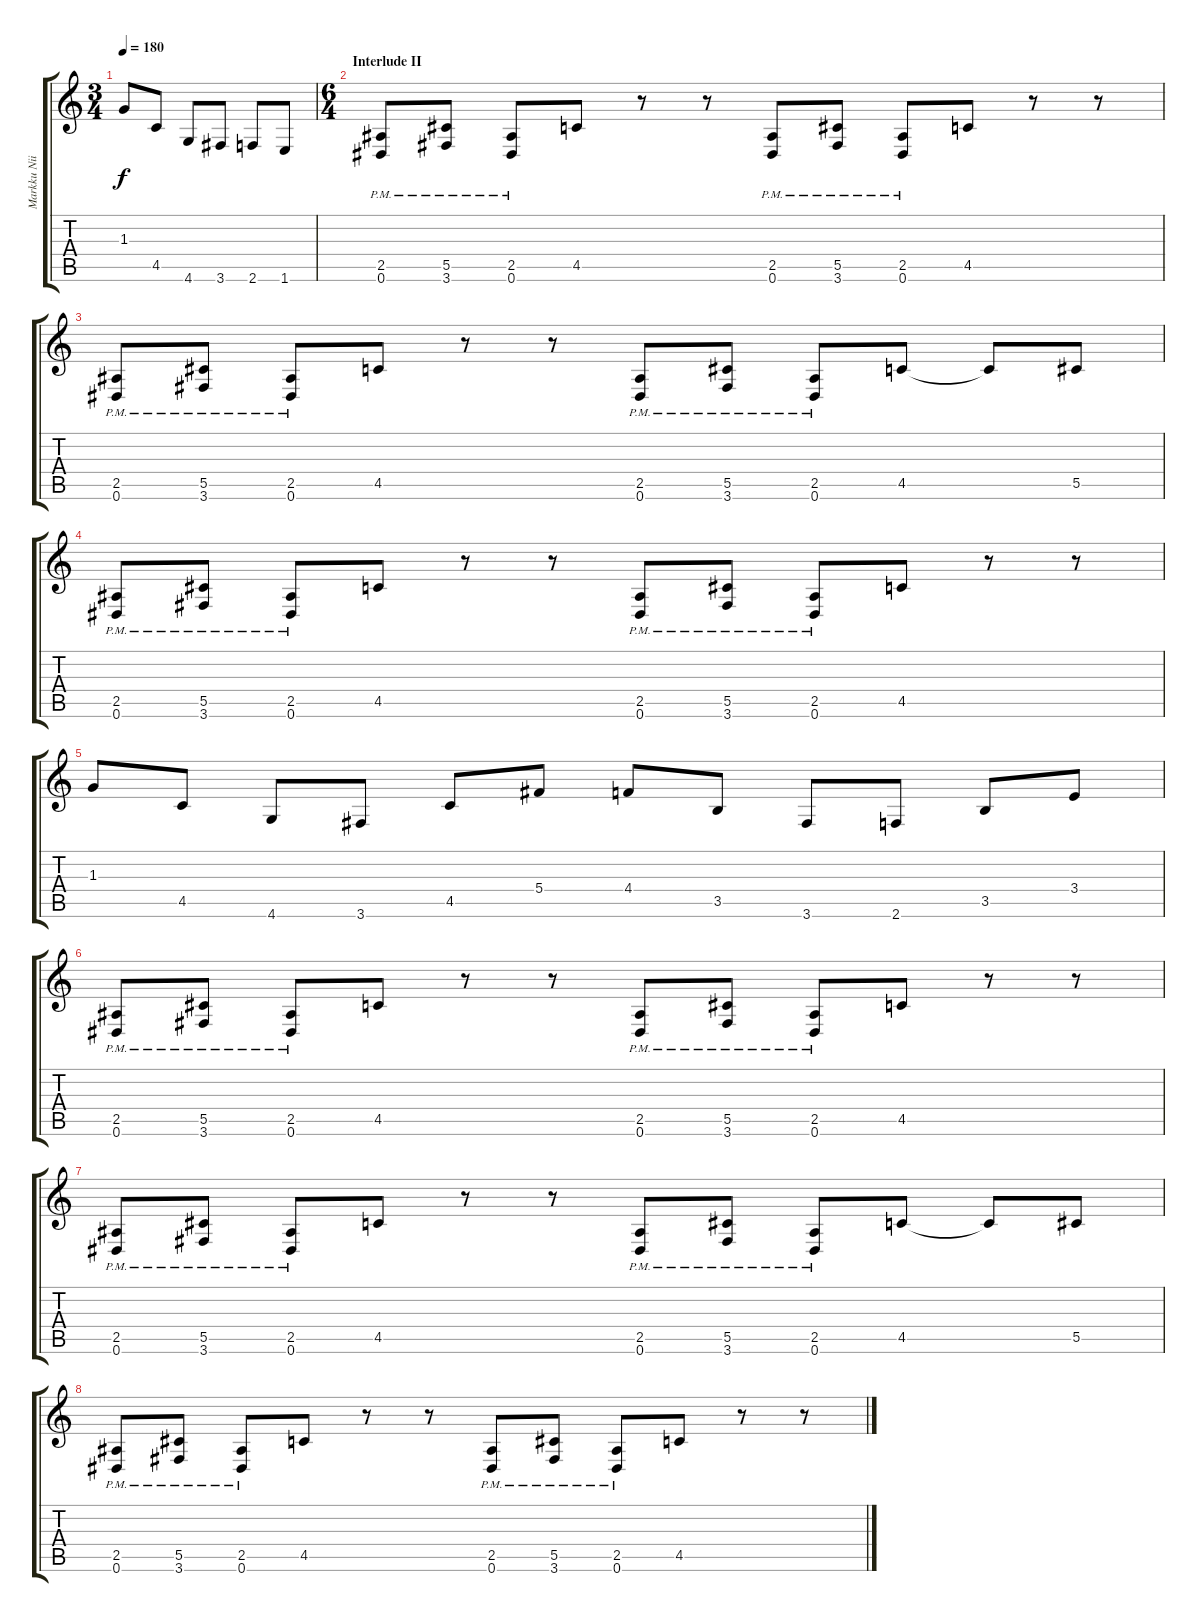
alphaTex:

\track ("Markku Niiranen" "Markku Nii") {instrument distortionguitar}
\staff {score tabs}
\tuning (Eb4 Bb3 Gb3 Db3 Ab2 Eb2) {hide}
\ts (3 4)
\tempo 180
\clef g2
\ks c
1.3.8{dy f} 4.5.8 4.6.8 3.6.8 2.6.8 1.6.8 |
\ts (6 4)
\section ("" "Interlude II")
(2.5{pm} 0.6{pm}).8 (5.5{pm} 3.6{pm}).8 (2.5{pm} 0.6{pm}).8 4.5.8 r.8 r.8 (2.5{pm} 0.6{pm}).8 (5.5{pm} 3.6{pm}).8 (2.5{pm} 0.6{pm}).8 4.5.8 r.8 r.8 |
(2.5{pm} 0.6{pm}).8 (5.5{pm} 3.6{pm}).8 (2.5{pm} 0.6{pm}).8 4.5.8 r.8 r.8 (2.5{pm} 0.6{pm}).8 (5.5{pm} 3.6{pm}).8 (2.5{pm} 0.6{pm}).8 4.5.8 4.5{t}.8 5.5.8 |
(2.5{pm} 0.6{pm}).8 (5.5{pm} 3.6{pm}).8 (2.5{pm} 0.6{pm}).8 4.5.8 r.8 r.8 (2.5{pm} 0.6{pm}).8 (5.5{pm} 3.6{pm}).8 (2.5{pm} 0.6{pm}).8 4.5.8 r.8 r.8 |
1.3.8 4.5.8 4.6.8 3.6.8 4.5.8 5.4.8 4.4.8 3.5.8 3.6.8 2.6.8 3.5.8 3.4.8 |
(2.5{pm} 0.6{pm}).8 (5.5{pm} 3.6{pm}).8 (2.5{pm} 0.6{pm}).8 4.5.8 r.8 r.8 (2.5{pm} 0.6{pm}).8 (5.5{pm} 3.6{pm}).8 (2.5{pm} 0.6{pm}).8 4.5.8 r.8 r.8 |
(2.5{pm} 0.6{pm}).8 (5.5{pm} 3.6{pm}).8 (2.5{pm} 0.6{pm}).8 4.5.8 r.8 r.8 (2.5{pm} 0.6{pm}).8 (5.5{pm} 3.6{pm}).8 (2.5{pm} 0.6{pm}).8 4.5.8 4.5{t}.8 5.5.8 |
(2.5{pm} 0.6{pm}).8 (5.5{pm} 3.6{pm}).8 (2.5{pm} 0.6{pm}).8 4.5.8 r.8 r.8 (2.5{pm} 0.6{pm}).8 (5.5{pm} 3.6{pm}).8 (2.5{pm} 0.6{pm}).8 4.5.8 r.8 r.8
